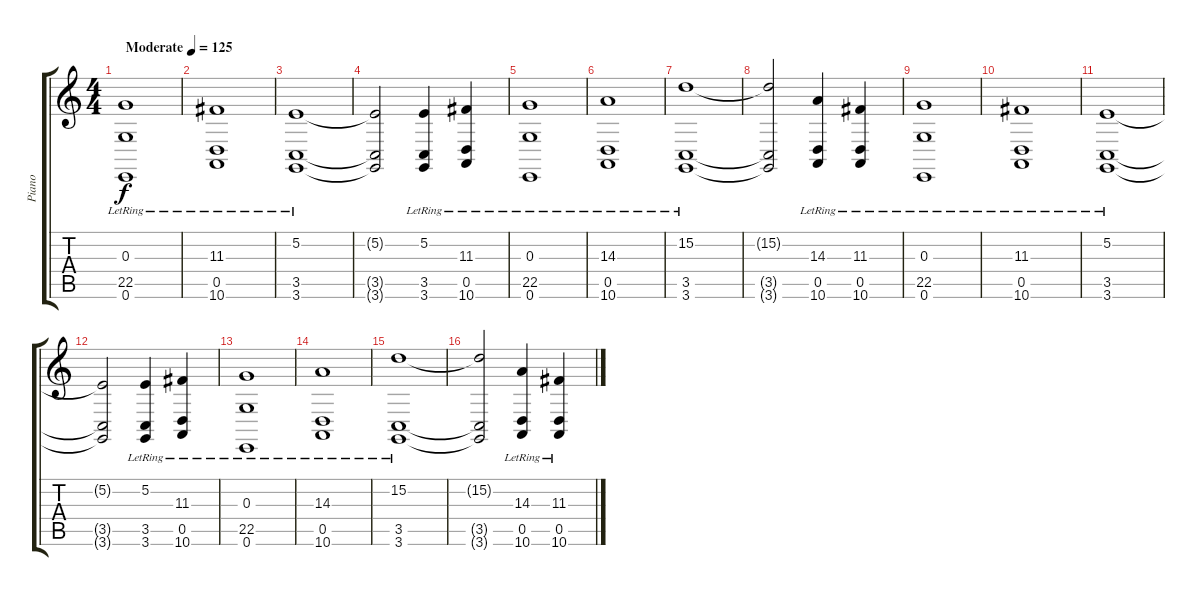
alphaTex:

\track ("Piano" "Piano") {instrument acousticgrandpiano}
\staff {score tabs}
\tuning (E4 B3 G3 D3 A2 E2) {hide}
\ts (4 4)
\tempo (125 "Moderate")
\clef g2
\ks c
(0.3{lr} 22.5{lr} 0.6{lr}).1{dy f instrument acousticgrandpiano} |
(11.3{lr} 0.5{lr} 10.6{lr}).1 |
(5.2{lr} 3.5{lr} 3.6{lr}).1 |
(5.2{t} 3.5{t} 3.6{t}).2 (5.2{lr} 3.5{lr} 3.6{lr}).4 (11.3{lr} 0.5{lr} 10.6{lr}).4 |
(0.3{lr} 22.5{lr} 0.6{lr}).1 |
(14.3{lr} 0.5{lr} 10.6{lr}).1 |
(15.2{lr} 3.5{lr} 3.6{lr}).1 |
(15.2{t} 3.5{t} 3.6{t}).2 (14.3 0.5{lr} 10.6{lr}).4 (11.3{lr} 0.5{lr} 10.6{lr}).4 |
(0.3{lr} 22.5{lr} 0.6{lr}).1 |
(11.3{lr} 0.5{lr} 10.6{lr}).1 |
(5.2{lr} 3.5{lr} 3.6{lr}).1 |
(5.2{t} 3.5{t} 3.6{t}).2 (5.2{lr} 3.5{lr} 3.6{lr}).4 (11.3{lr} 0.5{lr} 10.6{lr}).4 |
(0.3{lr} 22.5{lr} 0.6{lr}).1 |
(14.3{lr} 0.5{lr} 10.6{lr}).1 |
(15.2{lr} 3.5{lr} 3.6{lr}).1 |
(15.2{t} 3.5{t} 3.6{t}).2 (14.3 0.5{lr} 10.6{lr}).4 (11.3{lr} 0.5{lr} 10.6{lr}).4
